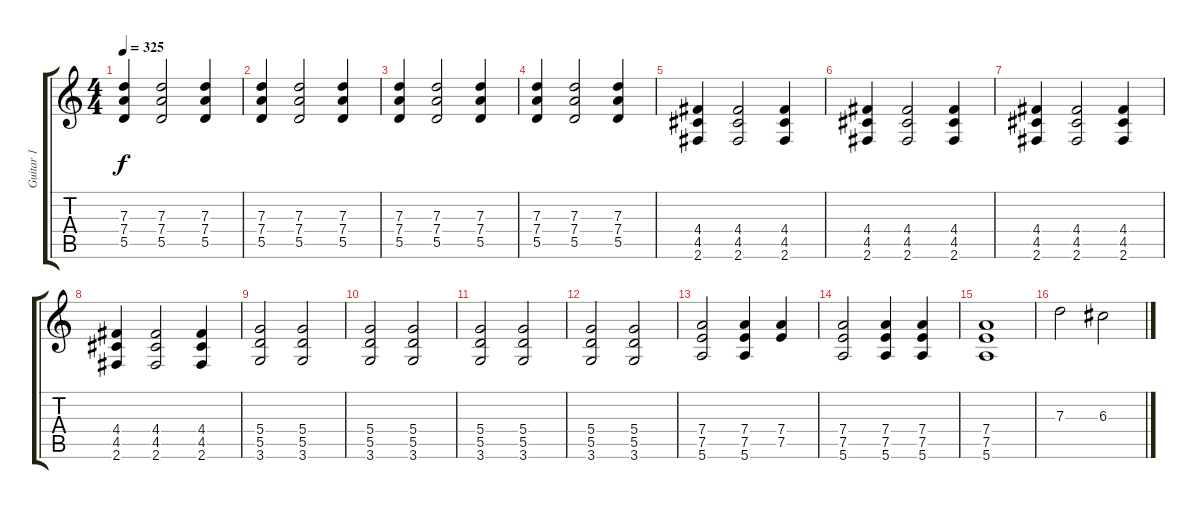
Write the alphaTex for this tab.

\track ("Guitar 1" "Guitar 1") {instrument distortionguitar}
\staff {score tabs}
\tuning (E4 B3 G3 D3 A2 E2) {hide}
\ts (4 4)
\tempo 325
\clef g2
\ks c
(7.3 7.4 5.5).4{dy f} (7.3 7.4 5.5).2 (7.3 7.4 5.5).4 |
(7.3 7.4 5.5).4 (7.3 7.4 5.5).2 (7.3 7.4 5.5).4 |
(7.3 7.4 5.5).4 (7.3 7.4 5.5).2 (7.3 7.4 5.5).4 |
(7.3 7.4 5.5).4 (7.3 7.4 5.5).2 (7.3 7.4 5.5).4 |
(4.4 4.5 2.6).4 (4.4 4.5 2.6).2 (4.4 4.5 2.6).4 |
(4.4 4.5 2.6).4 (4.4 4.5 2.6).2 (4.4 4.5 2.6).4 |
(4.4 4.5 2.6).4 (4.4 4.5 2.6).2 (4.4 4.5 2.6).4 |
(4.4 4.5 2.6).4 (4.4 4.5 2.6).2 (4.4 4.5 2.6).4 |
(5.4 5.5 3.6).2 (5.4 5.5 3.6).2 |
(5.4 5.5 3.6).2 (5.4 5.5 3.6).2 |
(5.4 5.5 3.6).2 (5.4 5.5 3.6).2 |
(5.4 5.5 3.6).2 (5.4 5.5 3.6).2 |
(7.4 7.5 5.6).2 (7.4 7.5 5.6).4 (7.4 7.5).4 |
(7.4 7.5 5.6).2 (7.4 7.5 5.6).4 (7.4 7.5 5.6).4 |
(7.4 7.5 5.6).1 |
7.3.2 6.3.2
